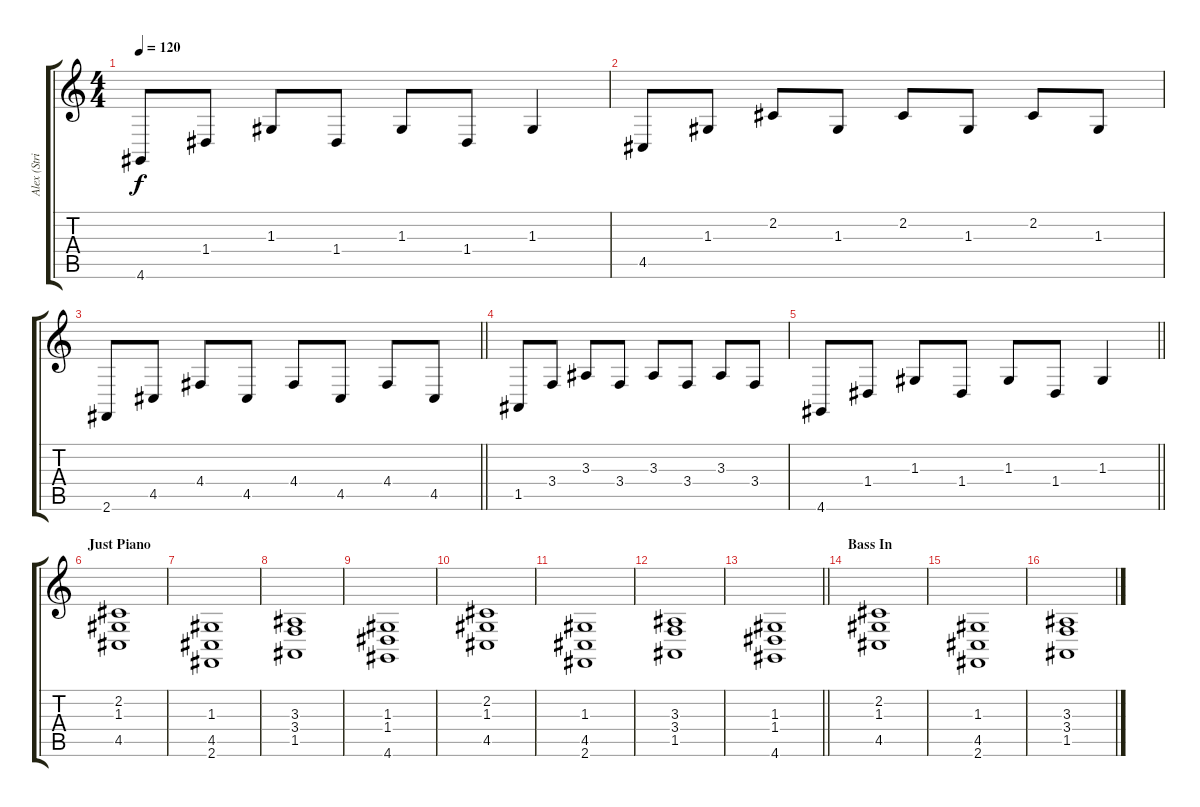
\track ("Alex (String effect)" "Alex (Stri") {instrument stringensemble1}
\staff {score tabs}
\tuning (E4 B3 G3 D3 A2 E2) {hide}
\ts (4 4)
\tempo 120
\clef g2
\ks c
4.6.8{dy f} 1.4.8 1.3.8 1.4.8 1.3.8 1.4.8 1.3.4 |
4.5.8{volume 16} 1.3.8 2.2.8 1.3.8 2.2.8 1.3.8 2.2.8 1.3.8 |
\barLineRight lightlight
2.6.8 4.5.8 4.4.8 4.5.8 4.4.8 4.5.8 4.4.8 4.5.8 |
1.5.8 3.4.8 3.3.8 3.4.8 3.3.8 3.4.8 3.3.8 3.4.8 |
\barLineRight lightlight
4.6.8 1.4.8 1.3.8 1.4.8 1.3.8 1.4.8 1.3.4 |
\section ("" "Just Piano")
(2.2 1.3 4.5).1{volume 4} |
(1.3 4.5 2.6).1 |
(3.3 3.4 1.5).1 |
(1.3 1.4 4.6).1 |
(2.2 1.3 4.5).1 |
(1.3 4.5 2.6).1 |
(3.3 3.4 1.5).1 |
\barLineRight lightlight
(1.3 1.4 4.6).1 |
\section ("" "Bass In")
(2.2 1.3 4.5).1 |
(1.3 4.5 2.6).1 |
(3.3 3.4 1.5).1
